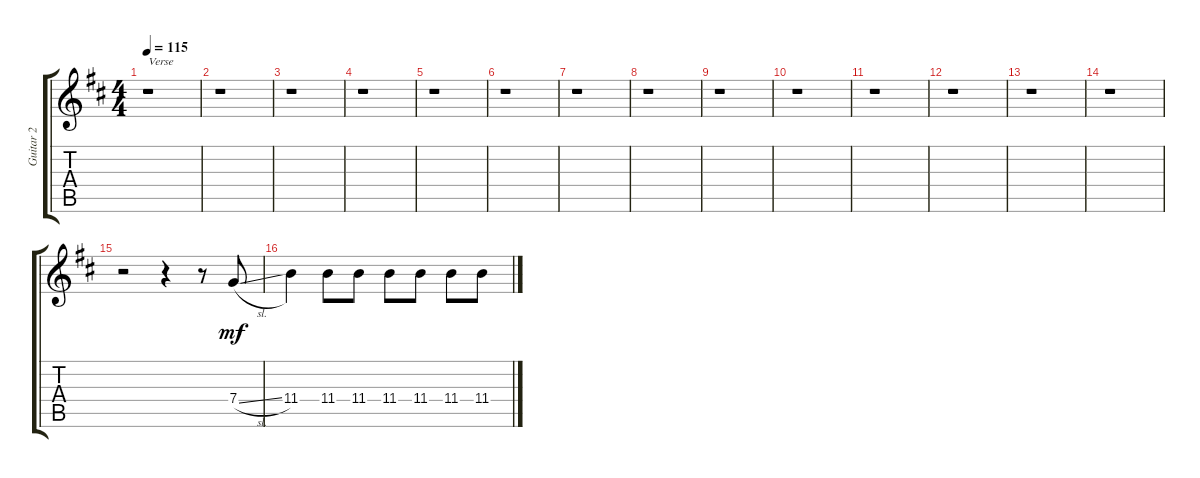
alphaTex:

\track ("Guitar 2" "Guitar 2") {instrument distortionguitar}
\staff {score tabs}
\tuning (D4 A3 F3 C3 G2 D2) {hide}
\ts (4 4)
\tempo 115
\clef g2
\ks d
r.1{txt "Verse" dy mf} |
r.1 |
r.1 |
r.1 |
r.1 |
r.1 |
r.1 |
r.1 |
r.1 |
r.1 |
r.1 |
r.1 |
r.1 |
r.1 |
r.2 r.4 r.8 7.4{sl}.8 |
11.4.4 11.4.8 11.4.8 11.4.8 11.4.8 11.4.8 11.4.8
